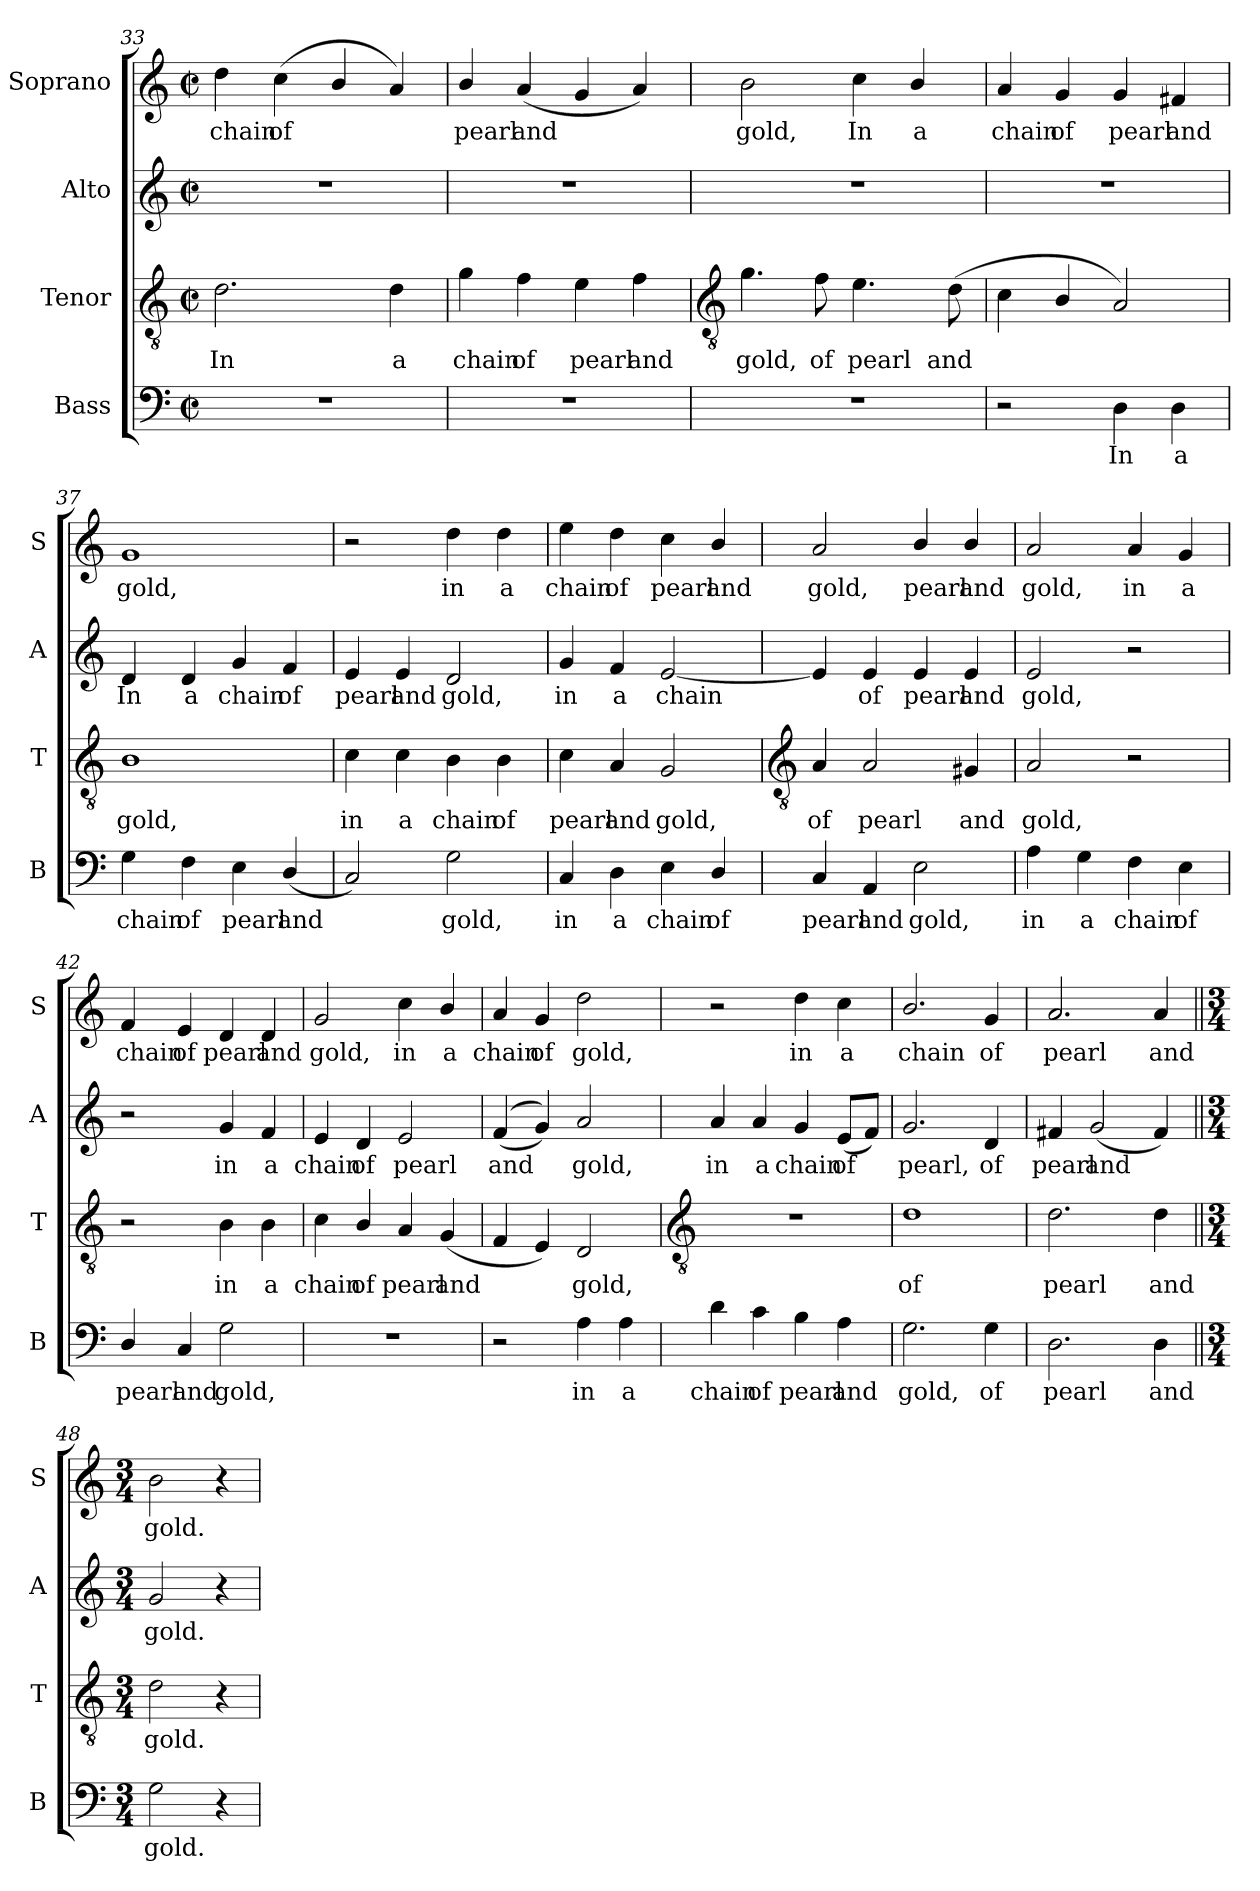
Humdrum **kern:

**kern	**text	**kern	**text	**kern	**text	**kern	**text
*part4	*part4	*part3	*part3	*part2	*part2	*part1	*part1
*staff4	*staff4	*staff3	*staff3	*staff2	*staff2	*staff1	*staff1
*I"Bass	*	*I"Tenor	*	*I"Alto	*	*I"Soprano	*
*I'B	*	*I'T	*	*I'A	*	*I'S	*
*clefF4	*	*clefGv2	*	*clefG2	*	*clefG2	*
*k[]	*	*k[]	*	*k[]	*	*k[]	*
*C:	*	*C:	*	*C:	*	*C:	*
*M2/2	*	*M2/2	*	*M2/2	*	*M2/2	*
*met(c|)	*	*met(c|)	*	*met(c|)	*	*met(c|)	*
=33	=33	=33	=33	=33	=33	=33	=33
!	!	!	!LO:LY:b	!	!	!	!LO:LY:b
1r	.	2.d	In	1r	.	4dd	chain
!	!	!	!	!	!	!	!LO:LY:b
.	.	.	.	.	.	(<4cc	of
.	.	.	.	.	.	4b/	.
!	!	!	!LO:LY:b	!	!	!	!
.	.	4d	a	.	.	4a)	.
=34	=34	=34	=34	=34	=34	=34	=34
!	!	!	!LO:LY:b	!	!	!	!LO:LY:b
1r	.	4g	chain	1r	.	4b/	pearl
!	!	!	!LO:LY:b	!	!	!	!LO:LY:b
.	.	4f	of	.	.	(<4a	and
!	!	!	!LO:LY:b	!	!	!	!
.	.	4e	pearl	.	.	4g	.
!	!	!	!LO:LY:b	!	!	!	!
.	.	4f	and	.	.	4a)	.
!!LO:LB:g=z
=35	=35	=35	=35	=35	=35	=35	=35
*	*	*clefGv2	*	*	*	*	*
!	!	!	!LO:LY:b	!	!	!	!LO:LY:b
1r	.	4.g	gold,	1r	.	2b	gold,
!	!	!	!LO:LY:b	!	!	!	!
.	.	8f	of	.	.	.	.
!	!	!	!LO:LY:b	!	!	!	!LO:LY:b
.	.	4.e	pearl	.	.	4cc	In
!	!	!	!	!	!	!	!LO:LY:b
.	.	.	.	.	.	4b/	a
!	!	!	!LO:LY:b	!	!	!	!
.	.	(<8d	and	.	.	.	.
=36	=36	=36	=36	=36	=36	=36	=36
!	!	!	!	!	!	!	!LO:LY:b
2r	.	4c	.	1r	.	4a	chain
!	!	!	!	!	!	!	!LO:LY:b
.	.	4B/	.	.	.	4g	of
!	!LO:LY:b	!	!	!	!	!	!LO:LY:b
4D	In	2A)	.	.	.	4g	pearl
!	!LO:LY:b	!	!	!	!	!	!LO:LY:b
4D	a	.	.	.	.	4f#X	and
=37	=37	=37	=37	=37	=37	=37	=37
!	!LO:LY:b	!	!LO:LY:b	!	!LO:LY:b	!	!LO:LY:b
4G	chain	1B	gold,	4d	In	1g	gold,
!	!LO:LY:b	!	!	!	!LO:LY:b	!	!
4F	of	.	.	4d	a	.	.
!	!LO:LY:b	!	!	!	!LO:LY:b	!	!
4E	pearl	.	.	4g	chain	.	.
!	!LO:LY:b	!	!	!	!LO:LY:b	!	!
(<4D/	and	.	.	4f	of	.	.
=38	=38	=38	=38	=38	=38	=38	=38
!	!	!	!LO:LY:b	!	!LO:LY:b	!	!
2C)	.	4c	in	4e	pearl	2r	.
!	!	!	!LO:LY:b	!	!LO:LY:b	!	!
.	.	4c	a	4e	and	.	.
!	!LO:LY:b	!	!LO:LY:b	!	!LO:LY:b	!	!LO:LY:b
2G	gold,	4B	chain	2d	gold,	4dd	in
!	!	!	!LO:LY:b	!	!	!	!LO:LY:b
.	.	4B	of	.	.	4dd	a
=39	=39	=39	=39	=39	=39	=39	=39
!	!LO:LY:b	!	!LO:LY:b	!	!LO:LY:b	!	!LO:LY:b
4C	in	4c	pearl	4g	in	4ee	chain
!	!LO:LY:b	!	!LO:LY:b	!	!LO:LY:b	!	!LO:LY:b
4D	a	4A	and	4f	a	4dd	of
!	!LO:LY:b	!	!LO:LY:b	!	!LO:LY:b	!	!LO:LY:b
4E	chain	2G	gold,	[2e	chain	4cc	pearl
!	!LO:LY:b	!	!	!	!	!	!LO:LY:b
4D/	of	.	.	.	.	4b/	and
!!LO:LB:g=z
=40	=40	=40	=40	=40	=40	=40	=40
*	*	*clefGv2	*	*	*	*	*
!	!LO:LY:b	!	!LO:LY:b	!	!	!	!LO:LY:b
4C	pearl	4A	of	4e]	.	2a	gold,
!	!LO:LY:b	!	!LO:LY:b	!	!LO:LY:b	!	!
4AA	and	2A	pearl	4e	of	.	.
!	!LO:LY:b	!	!	!	!LO:LY:b	!	!LO:LY:b
2E	gold,	.	.	4e	pearl	4b/	pearl
!	!	!	!LO:LY:b	!	!LO:LY:b	!	!LO:LY:b
.	.	4G#X	and	4e	and	4b/	and
=41	=41	=41	=41	=41	=41	=41	=41
!	!LO:LY:b	!	!LO:LY:b	!	!LO:LY:b	!	!LO:LY:b
4A	in	2A	gold,	2e	gold,	2a	gold,
!	!LO:LY:b	!	!	!	!	!	!
4G	a	.	.	.	.	.	.
!	!LO:LY:b	!	!	!	!	!	!LO:LY:b
4F	chain	2r	.	2r	.	4a	in
!	!LO:LY:b	!	!	!	!	!	!LO:LY:b
4E	of	.	.	.	.	4g	a
=42	=42	=42	=42	=42	=42	=42	=42
!	!LO:LY:b	!	!	!	!	!	!LO:LY:b
4D/	pearl	2r	.	2r	.	4f	chain
!	!LO:LY:b	!	!	!	!	!	!LO:LY:b
4C	and	.	.	.	.	4e	of
!	!LO:LY:b	!	!LO:LY:b	!	!LO:LY:b	!	!LO:LY:b
2G	gold,	4B	in	4g	in	4d	pearl
!	!	!	!LO:LY:b	!	!LO:LY:b	!	!LO:LY:b
.	.	4B	a	4f	a	4d	and
=43	=43	=43	=43	=43	=43	=43	=43
!	!	!	!LO:LY:b	!	!LO:LY:b	!	!LO:LY:b
1r	.	4c	chain	4e	chain	2g	gold,
!	!	!	!LO:LY:b	!	!LO:LY:b	!	!
.	.	4B/	of	4d	of	.	.
!	!	!	!LO:LY:b	!	!LO:LY:b	!	!LO:LY:b
.	.	4A	pearl	2e	pearl	4cc	in
!	!	!	!LO:LY:b	!	!	!	!LO:LY:b
.	.	(<4G	and	.	.	4b/	a
=44	=44	=44	=44	=44	=44	=44	=44
!	!	!	!	!	!LO:LY:b	!	!LO:LY:b
2r	.	4F	.	(<(<4f	and	4a	chain
!	!	!	!	!	!	!	!LO:LY:b
.	.	4E)	.	4g))	.	4g	of
!	!LO:LY:b	!	!LO:LY:b	!	!LO:LY:b	!	!LO:LY:b
4A	in	2D	gold,	2a	gold,	2dd	gold,
!	!LO:LY:b	!	!	!	!	!	!
4A	a	.	.	.	.	.	.
!!LO:LB:g=z
=45	=45	=45	=45	=45	=45	=45	=45
*	*	*clefGv2	*	*	*	*	*
!	!LO:LY:b	!	!	!	!LO:LY:b	!	!
4d	chain	1r	.	4a	in	2r	.
!	!LO:LY:b	!	!	!	!LO:LY:b	!	!
4c	of	.	.	4a	a	.	.
!	!LO:LY:b	!	!	!	!LO:LY:b	!	!LO:LY:b
4B	pearl	.	.	4g	chain	4dd	in
!	!LO:LY:b	!	!	!	!LO:LY:b	!	!LO:LY:b
4A	and	.	.	(<8eL	of	4cc	a
.	.	.	.	8fJ)	.	.	.
=46	=46	=46	=46	=46	=46	=46	=46
!	!LO:LY:b	!	!LO:LY:b	!	!LO:LY:b	!	!LO:LY:b
2.G	gold,	1d	of	2.g	pearl,	2.b/	chain
!	!LO:LY:b	!	!	!	!LO:LY:b	!	!LO:LY:b
4G	of	.	.	4d	of	4g	of
=47	=47	=47	=47	=47	=47	=47	=47
!	!LO:LY:b	!	!LO:LY:b	!	!LO:LY:b	!	!LO:LY:b
2.D	pearl	2.d	pearl	4f#X	pearl	2.a	pearl
!	!	!	!	!	!LO:LY:b	!	!
.	.	.	.	(<2g	and	.	.
!	!LO:LY:b	!	!LO:LY:b	!	!	!	!LO:LY:b
4D	and	4d	and	4f#)	.	4a	and
=48||	=48||	=48||	=48||	=48||	=48||	=48||	=48||
*M3/4	*	*M3/4	*	*M3/4	*	*M3/4	*
!	!LO:LY:b	!	!LO:LY:b	!	!LO:LY:b	!	!LO:LY:b
2G	gold.	2d	gold.	2g	gold.	2b	gold.
4r	.	4r	.	4r	.	4r	.
=	=	=	=	=	=	=	=
*-	*-	*-	*-	*-	*-	*-	*-
